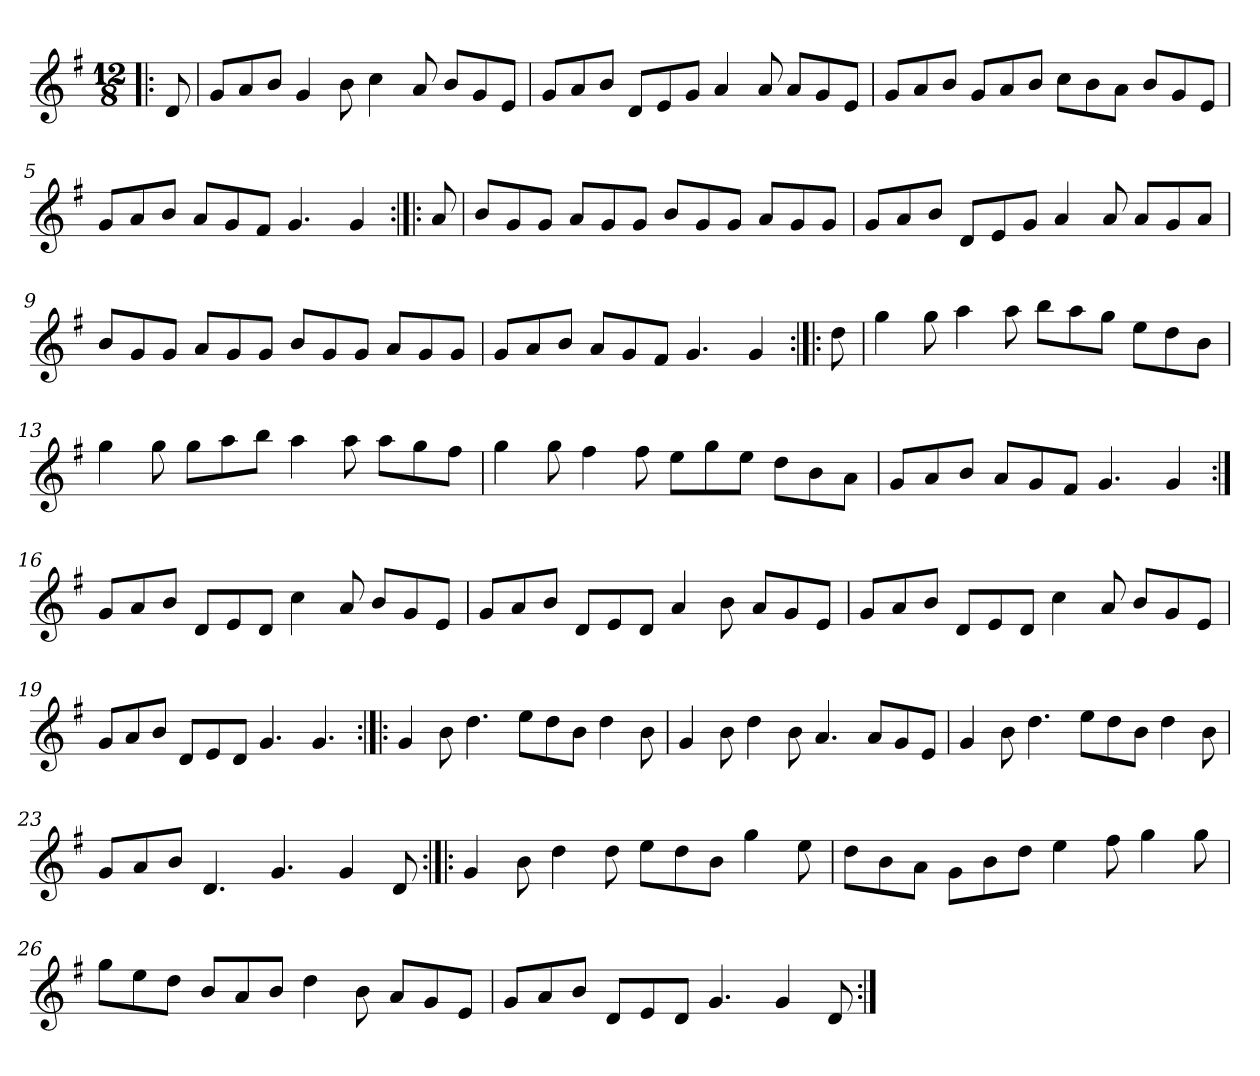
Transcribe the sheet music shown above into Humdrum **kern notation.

**kern
*part1
*staff1
*clefG2
*k[f#]
*G:
*M12/8
=1!|:
8d/
=2
8g/L
8a/
8b/J
4g/
8b\
4cc\
8a/
8b/L
8g/
8e/J
=3
8g/L
8a/
8b/J
8d/L
8e/
8g/J
4a/
8a/
8a/L
8g/
8e/J
=4
8g/L
8a/
8b/J
8g/L
8a/
8b/J
8cc\L
8b\
8a\J
8b/L
8g/
8e/J
!!LO:LB:g=z
=5
8g/L
8a/
8b/J
8a/L
8g/
8f#/J
4.g/
4g/
=6:|!|:
8a/
=7
8b/L
8g/
8g/J
8a/L
8g/
8g/J
8b/L
8g/
8g/J
8a/L
8g/
8g/J
=8
8g/L
8a/
8b/J
8d/L
8e/
8g/J
4a/
8a/
8a/L
8g/
8a/J
!!LO:LB:g=z
=9
8b/L
8g/
8g/J
8a/L
8g/
8g/J
8b/L
8g/
8g/J
8a/L
8g/
8g/J
=10
8g/L
8a/
8b/J
8a/L
8g/
8f#/J
4.g/
4g/
=11:|!|:
8dd\
=12
4gg\
8gg\
4aa\
8aa\
8bb\L
8aa\
8gg\J
8ee\L
8dd\
8b\J
!!LO:LB:g=z
=13
4gg\
8gg\
8gg\L
8aa\
8bb\J
4aa\
8aa\
8aa\L
8gg\
8ff#\J
=14
4gg\
8gg\
4ff#\
8ff#\
8ee\L
8gg\
8ee\J
8dd\L
8b\
8a\J
=15
8g/L
8a/
8b/J
8a/L
8g/
8f#/J
4.g/
4g/
=16:|!
8g/L
8a/
8b/J
8d/L
8e/
8d/J
4cc\
8a/
8b/L
8g/
8e/J
!!LO:LB:g=z
=17
8g/L
8a/
8b/J
8d/L
8e/
8d/J
4a/
8b\
8a/L
8g/
8e/J
=18
8g/L
8a/
8b/J
8d/L
8e/
8d/J
4cc\
8a/
8b/L
8g/
8e/J
=19
8g/L
8a/
8b/J
8d/L
8e/
8d/J
4.g/
4.g/
=20:|!|:
4g/
8b\
4.dd\
8ee\L
8dd\
8b\J
4dd\
8b\
!!LO:LB:g=z
=21
4g/
8b\
4dd\
8b\
4.a/
8a/L
8g/
8e/J
=22
4g/
8b\
4.dd\
8ee\L
8dd\
8b\J
4dd\
8b\
=23
8g/L
8a/
8b/J
4.d/
4.g/
4g/
8d/
=24:|!|:
4g/
8b\
4dd\
8dd\
8ee\L
8dd\
8b\J
4gg\
8ee\
!!LO:LB:g=z
=25
8dd\L
8b\
8a\J
8g\L
8b\
8dd\J
4ee\
8ff#\
4gg\
8gg\
=26
8gg\L
8ee\
8dd\J
8b/L
8a/
8b/J
4dd\
8b\
8a/L
8g/
8e/J
=27
8g/L
8a/
8b/J
8d/L
8e/
8d/J
4.g/
4g/
8d/
=:|!
*-
